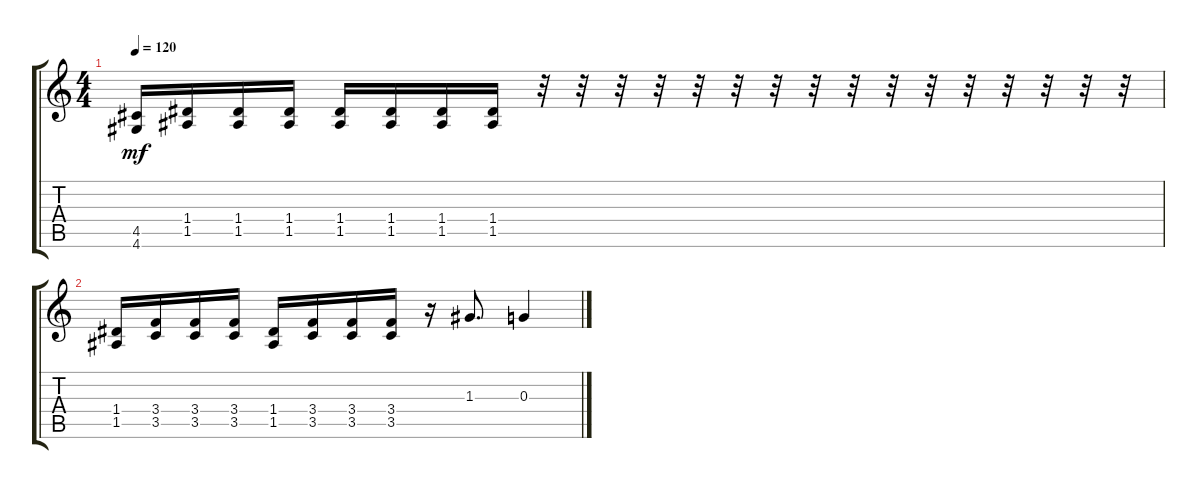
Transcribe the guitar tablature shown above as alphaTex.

\track "" {instrument distortionguitar}
\staff {score tabs}
\tuning (E4 B3 G3 D3 A2 E2) {hide}
\ts (4 4)
\tempo 120
\clef g2
\ks c
(4.5 4.6).16{dy mf} (1.4 1.5).16 (1.4 1.5).16 (1.4 1.5).16 (1.4 1.5).16 (1.4 1.5).16 (1.4 1.5).16 (1.4 1.5).16 r.32 r.32 r.32 r.32 r.32 r.32 r.32 r.32 r.32 r.32 r.32 r.32 r.32 r.32 r.32 r.32 |
(1.4 1.5).16 (3.4 3.5).16 (3.4 3.5).16 (3.4 3.5).16 (1.4 1.5).16 (3.4 3.5).16 (3.4 3.5).16 (3.4 3.5).16 r.16 1.3.8{d} 0.3.4
